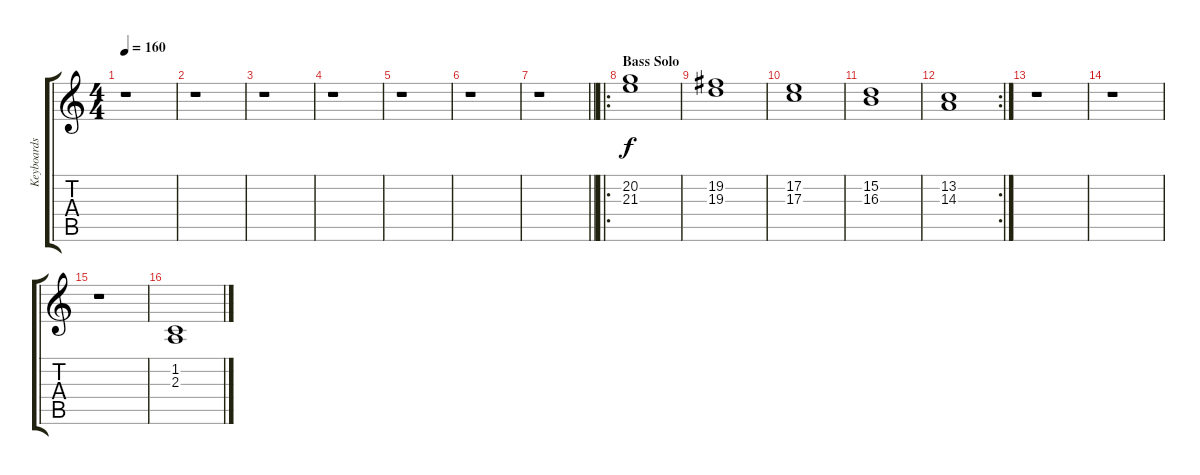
\track ("Keyboards 1" "Keyboards ") {instrument stringensemble1}
\staff {score tabs}
\tuning (E4 B3 G3 D3 A2 E2) {hide}
\ts (4 4)
\tempo 160
\clef g2
\ks c
r.1{dy f} |
r.1 |
r.1 |
r.1 |
r.1 |
r.1 |
\barLineRight lightlight
r.1 |
\ro
\section ("" "Bass Solo")
(20.2 21.3).1 |
(19.2 19.3).1 |
(17.2 17.3).1 |
(15.2 16.3).1 |
\rc 2
(13.2 14.3).1 |
r.1 |
r.1 |
r.1 |
(1.2 2.3).1{volume 16}
